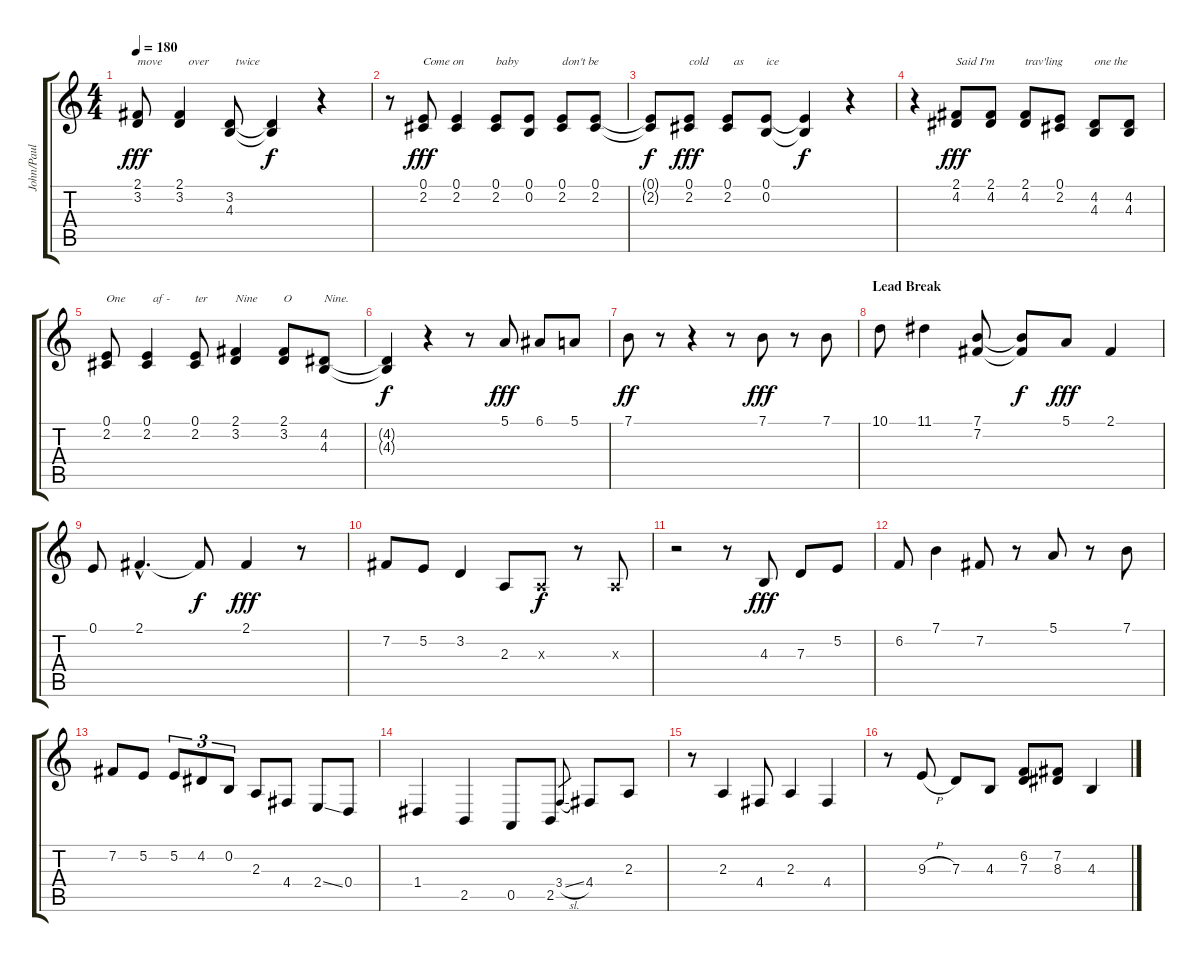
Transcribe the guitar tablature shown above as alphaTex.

\track ("John/Paul Vocals" "John/Paul ") {instrument tenorsax}
\staff {score tabs}
\tuning (E4 B3 G3 D3 A2 E2) {hide}
\ts (4 4)
\tempo 180
\clef g2
\ks c
(2.1 3.2).8{txt "move" dy fff} (2.1 3.2).4{txt "   over"} (3.2 4.3).8{txt "  twice"} (3.2{t} 4.3{t}).4{dy f} r.4 |
r.8 (0.1 2.2).8{txt "Come on" dy fff} (0.1 2.2).4 (0.1 2.2).8{txt "baby"} (0.1 0.2).8 (0.1 2.2).8{txt "don't be"} (0.1 2.2).8 |
(0.1{t} 2.2{t}).8{dy f} (0.1 2.2).8{txt "cold" dy fff} (0.1 2.2).8{txt "  as"} (0.1 0.2).8{txt "ice"} (0.1{t} 0.2{t}).4{dy f} r.4 |
r.4 (2.1 4.2).8{txt "Said I'm" dy fff} (2.1 4.2).8 (2.1 4.2).8{txt "trav'ling"} (0.1 2.2).8 (4.2 4.3).8{txt "one the"} (4.2 4.3).8 |
(0.1 2.2).8{txt "One"} (0.1 2.2).4{txt "  af -"} (0.1 2.2).8{txt "ter"} (2.1 3.2).4{txt "Nine"} (2.1 3.2).8{txt "O"} (4.2 4.3).8{txt "Nine."} |
(4.2{t} 4.3{t}).4{dy f} r.4 r.8 5.1.8{dy fff volume 16 instrument electricguitarjazz} 6.1.8 5.1.8 |
7.1.8{dy ff} r.8 r.4 r.8 7.1.8{dy fff} r.8 7.1.8 |
\section ("" "Lead Break")
10.1.8 11.1.4 (7.1 7.2).8 (7.1{t} 7.2{t}).8{dy f} 5.1.8{dy fff} 2.1.4 |
0.1.8 2.1{hac}.4{d} 2.1{t}.8{dy f} 2.1.4{dy fff} r.8 |
7.2.8 5.2.8 3.2.4 2.3.8 2.3{x}.8{dy f} r.8 2.3{x}.8 |
r.2 r.8 4.3.8{dy fff} 7.3.8 5.2.8 |
6.2.8 7.1.4 7.2.8 r.8 5.1.8 r.8 7.1.8 |
7.2.8 5.2.8 5.2.8{tu (3 2)} 4.2.8{tu (3 2)} 0.2.8{tu (3 2)} 2.3.8 4.4.8 2.4{ss}.8 0.4.8 |
1.4.4 2.5.4 0.5.8 2.5.8 3.4{sl}.8{gr} 4.4.8 2.3.8 |
r.8 2.3.4 4.4.8 2.3.4 4.4.4 |
r.8 9.3{h}.8 7.3.8 4.3.8 (6.2 7.3).8 (7.2 8.3).8 4.3.4
